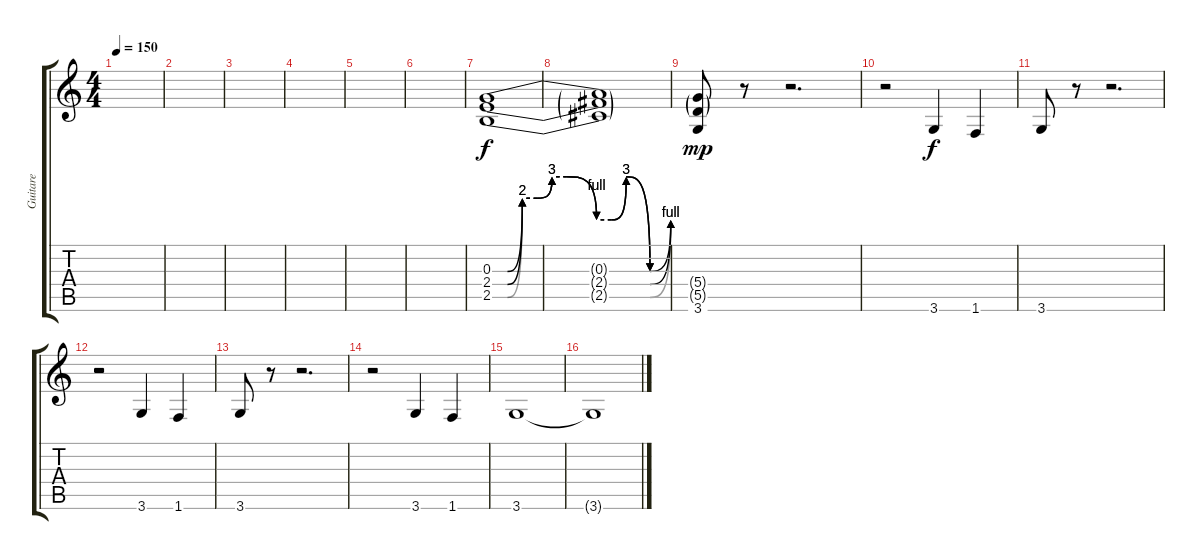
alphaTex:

\track ("Guitare" "Guitare") {instrument guitarharmonics}
\staff {score tabs}
\tuning (E4 B3 G3 D3 A2 E2) {hide}
\ts (4 4)
\tempo 150
\clef g2
\ks c
|
|
|
|
|
|
(0.3{be (custom 0 0 5 0 10 8 15 8 20 12 25 12 35 4 40 4 45 12 53 0 60 4)} 2.4{be (custom 0 0 5 0 10 8 15 8 20 12 25 12 35 4 40 4 45 12 53 0 60 4)} 2.5{be (custom 0 0 5 0 10 8 15 8 20 12 25 12 35 4 40 4 45 12 53 0 60 4)}).1 |
(0.3{t} 2.4{t} 2.5{t}).1 |
(5.4{g} 5.5{g} 3.6).8{dy mp} r.8 r.2{d} |
r.2 3.6.4{dy f} 1.6.4 |
3.6.8 r.8 r.2{d} |
r.2 3.6.4 1.6.4 |
3.6.8 r.8 r.2{d} |
r.2 3.6.4 1.6.4 |
3.6.1 |
3.6{t}.1
